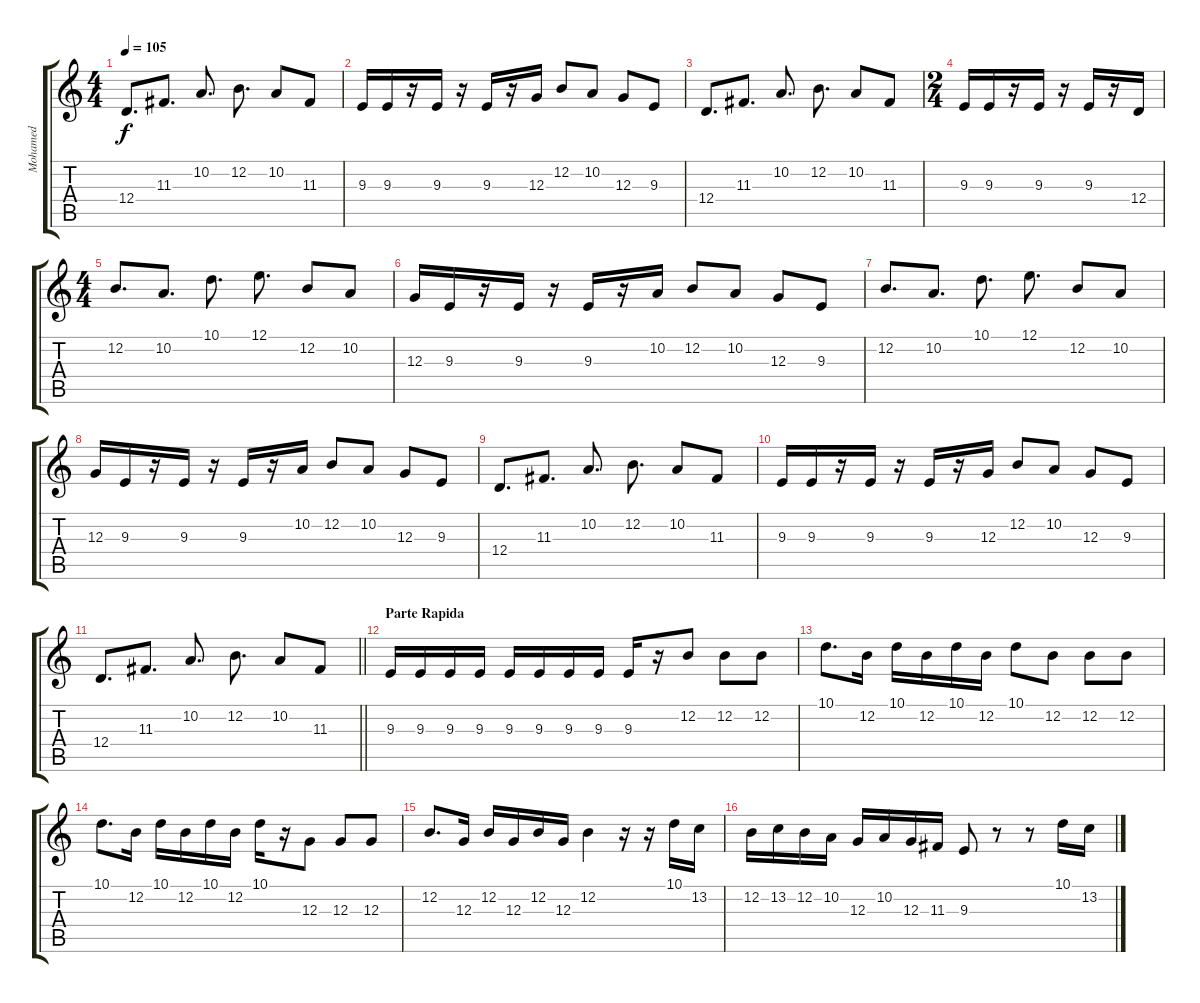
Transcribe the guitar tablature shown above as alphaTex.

\track ("Mohamed" "Mohamed") {instrument violin}
\staff {score tabs}
\tuning (E4 B3 G3 D3 A2 E2) {hide}
\ts (4 4)
\tempo 105
\clef g2
\ks c
12.4.8{d dy f} 11.3.8{d} 10.2.8{d} 12.2.8{d} 10.2.8 11.3.8 |
9.3.16 9.3.16 r.16 9.3.16 r.16 9.3.16 r.16 12.3.16 12.2.8 10.2.8 12.3.8 9.3.8 |
12.4.8{d} 11.3.8{d} 10.2.8{d} 12.2.8{d} 10.2.8 11.3.8 |
\ts (2 4)
9.3.16 9.3.16 r.16 9.3.16 r.16 9.3.16 r.16 12.4.16 |
\ts (4 4)
12.2.8{d} 10.2.8{d} 10.1.8{d} 12.1.8{d} 12.2.8 10.2.8 |
12.3.16 9.3.16 r.16 9.3.16 r.16 9.3.16 r.16 10.2.16 12.2.8 10.2.8 12.3.8 9.3.8 |
12.2.8{d} 10.2.8{d} 10.1.8{d} 12.1.8{d} 12.2.8 10.2.8 |
12.3.16 9.3.16 r.16 9.3.16 r.16 9.3.16 r.16 10.2.16 12.2.8 10.2.8 12.3.8 9.3.8 |
12.4.8{d} 11.3.8{d} 10.2.8{d} 12.2.8{d} 10.2.8 11.3.8 |
9.3.16 9.3.16 r.16 9.3.16 r.16 9.3.16 r.16 12.3.16 12.2.8 10.2.8 12.3.8 9.3.8 |
\barLineRight lightlight
12.4.8{d} 11.3.8{d} 10.2.8{d} 12.2.8{d} 10.2.8 11.3.8 |
\section ("" "Parte Rapida")
9.3.16 9.3.16 9.3.16 9.3.16 9.3.16 9.3.16 9.3.16 9.3.16 9.3.16 r.16 12.2.8 12.2.8 12.2.8 |
10.1.8{d} 12.2.16 10.1.16 12.2.16 10.1.16 12.2.16 10.1.8 12.2.8 12.2.8 12.2.8 |
10.1.8{d} 12.2.16 10.1.16 12.2.16 10.1.16 12.2.16 10.1.16 r.16 12.3.8 12.3.8 12.3.8 |
12.2.8{d} 12.3.16 12.2.16 12.3.16 12.2.16 12.3.16 12.2.4 r.16 r.16 10.1.16 13.2.16 |
12.2.16 13.2.16 12.2.16 10.2.16 12.3.16 10.2.16 12.3.16 11.3.16 9.3.8 r.8 r.8 10.1.16 13.2.16
